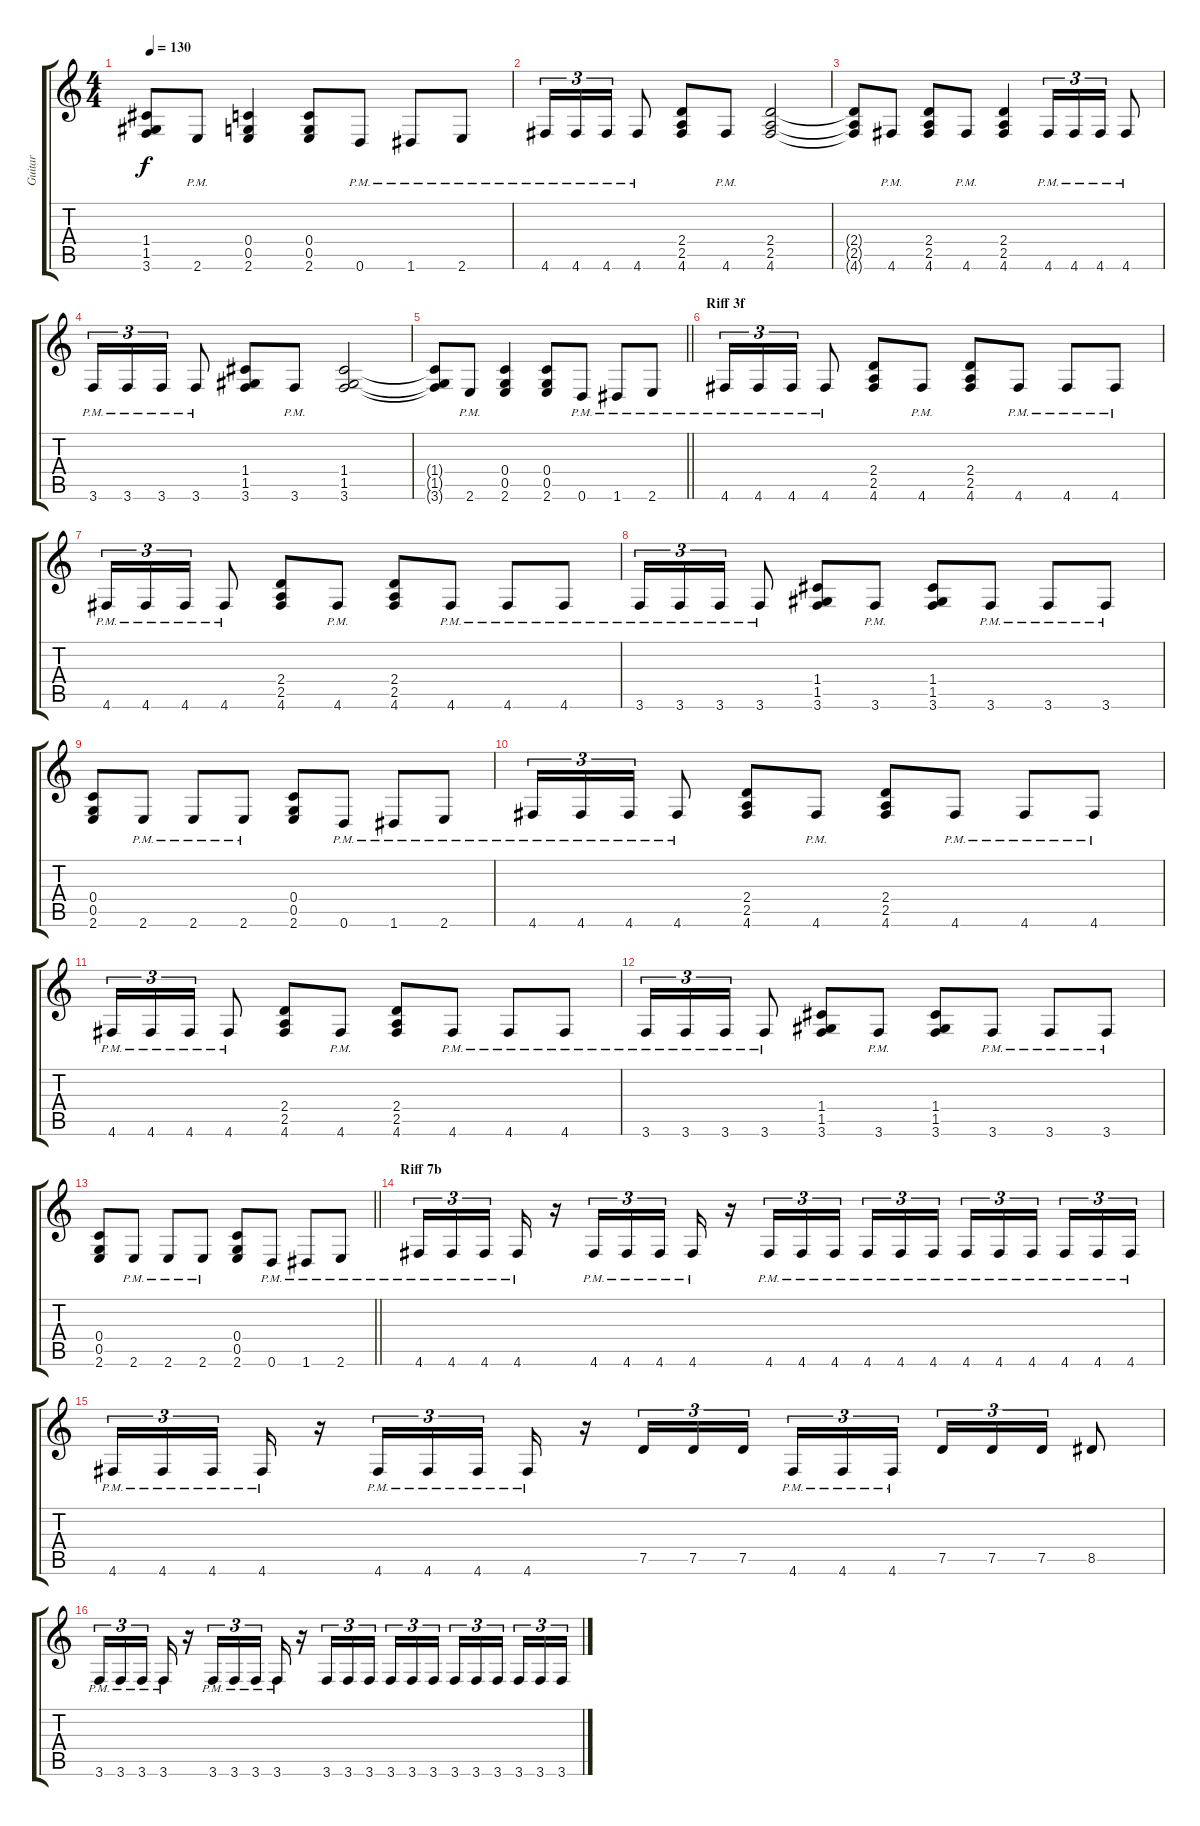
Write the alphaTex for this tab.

\track ("Guitar" "Guitar") {instrument distortionguitar}
\staff {score tabs}
\tuning (D4 A3 F3 C3 G2 D2) {hide}
\ts (4 4)
\tempo 130
\clef g2
\ks c
(1.4{t} 1.5{t} 3.6{t}).8{dy f} 2.6{pm}.8 (0.4 0.5 2.6).4 (0.4 0.5 2.6).8 0.6{pm}.8 1.6{pm}.8 2.6{pm}.8 |
4.6{pm}.16{tu (3 2)} 4.6{pm}.16{tu (3 2)} 4.6{pm}.16{tu (3 2)} 4.6{pm}.8 (2.4 2.5 4.6).8 4.6{pm}.8 (2.4 2.5 4.6).2 |
(2.4{t} 2.5{t} 4.6{t}).8 4.6{pm}.8 (2.4 2.5 4.6).8 4.6{pm}.8 (2.4 2.5 4.6).4 4.6{pm}.16{tu (3 2)} 4.6{pm}.16{tu (3 2)} 4.6{pm}.16{tu (3 2)} 4.6{pm}.8 |
3.6{pm}.16{tu (3 2)} 3.6{pm}.16{tu (3 2)} 3.6{pm}.16{tu (3 2)} 3.6{pm}.8 (1.4 1.5 3.6).8 3.6{pm}.8 (1.4 1.5 3.6).2 |
\barLineRight lightlight
(1.4{t} 1.5{t} 3.6{t}).8 2.6{pm}.8 (0.4 0.5 2.6).4 (0.4 0.5 2.6).8 0.6{pm}.8 1.6{pm}.8 2.6{pm}.8 |
\section ("" "Riff 3f")
4.6{pm}.16{tu (3 2)} 4.6{pm}.16{tu (3 2)} 4.6{pm}.16{tu (3 2)} 4.6{pm}.8 (2.4 2.5 4.6).8 4.6{pm}.8 (2.4 2.5 4.6).8 4.6{pm}.8 4.6{pm}.8 4.6{pm}.8 |
4.6{pm}.16{tu (3 2)} 4.6{pm}.16{tu (3 2)} 4.6{pm}.16{tu (3 2)} 4.6{pm}.8 (2.4 2.5 4.6).8 4.6{pm}.8 (2.4 2.5 4.6).8 4.6{pm}.8 4.6{pm}.8 4.6{pm}.8 |
3.6{pm}.16{tu (3 2)} 3.6{pm}.16{tu (3 2)} 3.6{pm}.16{tu (3 2)} 3.6{pm}.8 (1.4 1.5 3.6).8 3.6{pm}.8 (1.4 1.5 3.6).8 3.6{pm}.8 3.6{pm}.8 3.6{pm}.8 |
(0.4 0.5 2.6).8 2.6{pm}.8 2.6{pm}.8 2.6{pm}.8 (0.4 0.5 2.6).8 0.6{pm}.8 1.6{pm}.8 2.6{pm}.8 |
4.6{pm}.16{tu (3 2)} 4.6{pm}.16{tu (3 2)} 4.6{pm}.16{tu (3 2)} 4.6{pm}.8 (2.4 2.5 4.6).8 4.6{pm}.8 (2.4 2.5 4.6).8 4.6{pm}.8 4.6{pm}.8 4.6{pm}.8 |
4.6{pm}.16{tu (3 2)} 4.6{pm}.16{tu (3 2)} 4.6{pm}.16{tu (3 2)} 4.6{pm}.8 (2.4 2.5 4.6).8 4.6{pm}.8 (2.4 2.5 4.6).8 4.6{pm}.8 4.6{pm}.8 4.6{pm}.8 |
3.6{pm}.16{tu (3 2)} 3.6{pm}.16{tu (3 2)} 3.6{pm}.16{tu (3 2)} 3.6{pm}.8 (1.4 1.5 3.6).8 3.6{pm}.8 (1.4 1.5 3.6).8 3.6{pm}.8 3.6{pm}.8 3.6{pm}.8 |
\barLineRight lightlight
(0.4 0.5 2.6).8 2.6{pm}.8 2.6{pm}.8 2.6{pm}.8 (0.4 0.5 2.6).8 0.6{pm}.8 1.6{pm}.8 2.6{pm}.8 |
\section ("" "Riff 7b")
4.6{pm}.16{tu (3 2)} 4.6{pm}.16{tu (3 2)} 4.6{pm}.16{tu (3 2) beam splitsecondary} 4.6{pm}.16 r.16 4.6{pm}.16{tu (3 2)} 4.6{pm}.16{tu (3 2)} 4.6{pm}.16{tu (3 2) beam splitsecondary} 4.6{pm}.16 r.16 4.6{pm}.16{tu (3 2)} 4.6{pm}.16{tu (3 2)} 4.6{pm}.16{tu (3 2) beam splitsecondary} 4.6{pm}.16{tu (3 2)} 4.6{pm}.16{tu (3 2)} 4.6{pm}.16{tu (3 2)} 4.6{pm}.16{tu (3 2)} 4.6{pm}.16{tu (3 2)} 4.6{pm}.16{tu (3 2) beam splitsecondary} 4.6{pm}.16{tu (3 2)} 4.6{pm}.16{tu (3 2)} 4.6{pm}.16{tu (3 2)} |
4.6{pm}.16{tu (3 2)} 4.6{pm}.16{tu (3 2)} 4.6{pm}.16{tu (3 2) beam splitsecondary} 4.6{pm}.16 r.16 4.6{pm}.16{tu (3 2)} 4.6{pm}.16{tu (3 2)} 4.6{pm}.16{tu (3 2) beam splitsecondary} 4.6{pm}.16 r.16 7.5.16{tu (3 2)} 7.5.16{tu (3 2)} 7.5.16{tu (3 2) beam splitsecondary} 4.6{pm}.16{tu (3 2)} 4.6{pm}.16{tu (3 2)} 4.6{pm}.16{tu (3 2)} 7.5.16{tu (3 2)} 7.5.16{tu (3 2)} 7.5.16{tu (3 2)} 8.5.8 |
3.6{pm}.16{tu (3 2)} 3.6{pm}.16{tu (3 2)} 3.6{pm}.16{tu (3 2) beam splitsecondary} 3.6{pm}.16 r.16 3.6{pm}.16{tu (3 2)} 3.6{pm}.16{tu (3 2)} 3.6{pm}.16{tu (3 2) beam splitsecondary} 3.6{pm}.16 r.16 3.6.16{tu (3 2)} 3.6.16{tu (3 2)} 3.6.16{tu (3 2) beam splitsecondary} 3.6.16{tu (3 2)} 3.6.16{tu (3 2)} 3.6.16{tu (3 2)} 3.6.16{tu (3 2)} 3.6.16{tu (3 2)} 3.6.16{tu (3 2) beam splitsecondary} 3.6.16{tu (3 2)} 3.6.16{tu (3 2)} 3.6.16{tu (3 2)}
